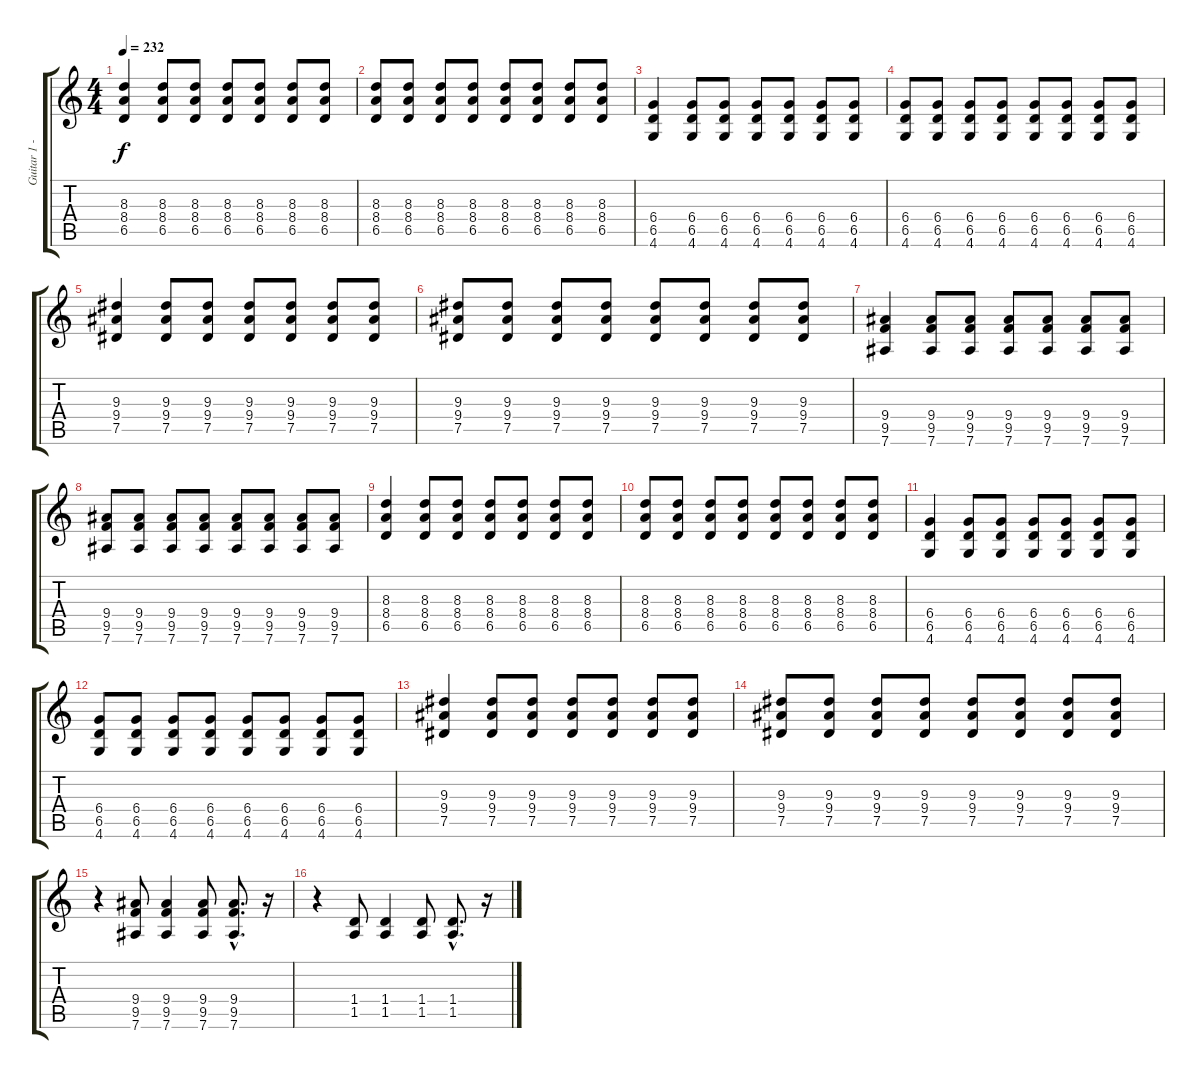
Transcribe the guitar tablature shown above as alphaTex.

\track ("Guitar 1 - Mathias" "Guitar 1 -") {instrument distortionguitar}
\staff {score tabs}
\tuning (Eb4 Bb3 Gb3 Db3 Ab2 Eb2) {hide}
\ts (4 4)
\tempo 232
\clef g2
\ks c
(8.3 8.4 6.5).4{dy f} (8.3 8.4 6.5).8 (8.3 8.4 6.5).8 (8.3 8.4 6.5).8 (8.3 8.4 6.5).8 (8.3 8.4 6.5).8 (8.3 8.4 6.5).8 |
(8.3 8.4 6.5).8 (8.3 8.4 6.5).8 (8.3 8.4 6.5).8 (8.3 8.4 6.5).8 (8.3 8.4 6.5).8 (8.3 8.4 6.5).8 (8.3 8.4 6.5).8 (8.3 8.4 6.5).8 |
(6.4 6.5 4.6).4 (6.4 6.5 4.6).8 (6.4 6.5 4.6).8 (6.4 6.5 4.6).8 (6.4 6.5 4.6).8 (6.4 6.5 4.6).8 (6.4 6.5 4.6).8 |
(6.4 6.5 4.6).8 (6.4 6.5 4.6).8 (6.4 6.5 4.6).8 (6.4 6.5 4.6).8 (6.4 6.5 4.6).8 (6.4 6.5 4.6).8 (6.4 6.5 4.6).8 (6.4 6.5 4.6).8 |
(9.3 9.4 7.5).4 (9.3 9.4 7.5).8 (9.3 9.4 7.5).8 (9.3 9.4 7.5).8 (9.3 9.4 7.5).8 (9.3 9.4 7.5).8 (9.3 9.4 7.5).8 |
(9.3 9.4 7.5).8 (9.3 9.4 7.5).8 (9.3 9.4 7.5).8 (9.3 9.4 7.5).8 (9.3 9.4 7.5).8 (9.3 9.4 7.5).8 (9.3 9.4 7.5).8 (9.3 9.4 7.5).8 |
(9.4 9.5 7.6).4 (9.4 9.5 7.6).8 (9.4 9.5 7.6).8 (9.4 9.5 7.6).8 (9.4 9.5 7.6).8 (9.4 9.5 7.6).8 (9.4 9.5 7.6).8 |
(9.4 9.5 7.6).8 (9.4 9.5 7.6).8 (9.4 9.5 7.6).8 (9.4 9.5 7.6).8 (9.4 9.5 7.6).8 (9.4 9.5 7.6).8 (9.4 9.5 7.6).8 (9.4 9.5 7.6).8 |
(8.3 8.4 6.5).4 (8.3 8.4 6.5).8 (8.3 8.4 6.5).8 (8.3 8.4 6.5).8 (8.3 8.4 6.5).8 (8.3 8.4 6.5).8 (8.3 8.4 6.5).8 |
(8.3 8.4 6.5).8 (8.3 8.4 6.5).8 (8.3 8.4 6.5).8 (8.3 8.4 6.5).8 (8.3 8.4 6.5).8 (8.3 8.4 6.5).8 (8.3 8.4 6.5).8 (8.3 8.4 6.5).8 |
(6.4 6.5 4.6).4 (6.4 6.5 4.6).8 (6.4 6.5 4.6).8 (6.4 6.5 4.6).8 (6.4 6.5 4.6).8 (6.4 6.5 4.6).8 (6.4 6.5 4.6).8 |
(6.4 6.5 4.6).8 (6.4 6.5 4.6).8 (6.4 6.5 4.6).8 (6.4 6.5 4.6).8 (6.4 6.5 4.6).8 (6.4 6.5 4.6).8 (6.4 6.5 4.6).8 (6.4 6.5 4.6).8 |
(9.3 9.4 7.5).4 (9.3 9.4 7.5).8 (9.3 9.4 7.5).8 (9.3 9.4 7.5).8 (9.3 9.4 7.5).8 (9.3 9.4 7.5).8 (9.3 9.4 7.5).8 |
(9.3 9.4 7.5).8 (9.3 9.4 7.5).8 (9.3 9.4 7.5).8 (9.3 9.4 7.5).8 (9.3 9.4 7.5).8 (9.3 9.4 7.5).8 (9.3 9.4 7.5).8 (9.3 9.4 7.5).8 |
r.4 (9.4 9.5 7.6).8 (9.4 9.5 7.6).4 (9.4 9.5 7.6).8 (9.4{hac} 9.5{hac} 7.6{hac}).8{d} r.16 |
r.4 (1.4 1.5).8 (1.4 1.5).4 (1.4 1.5).8 (1.4{hac} 1.5{hac}).8{d} r.16
